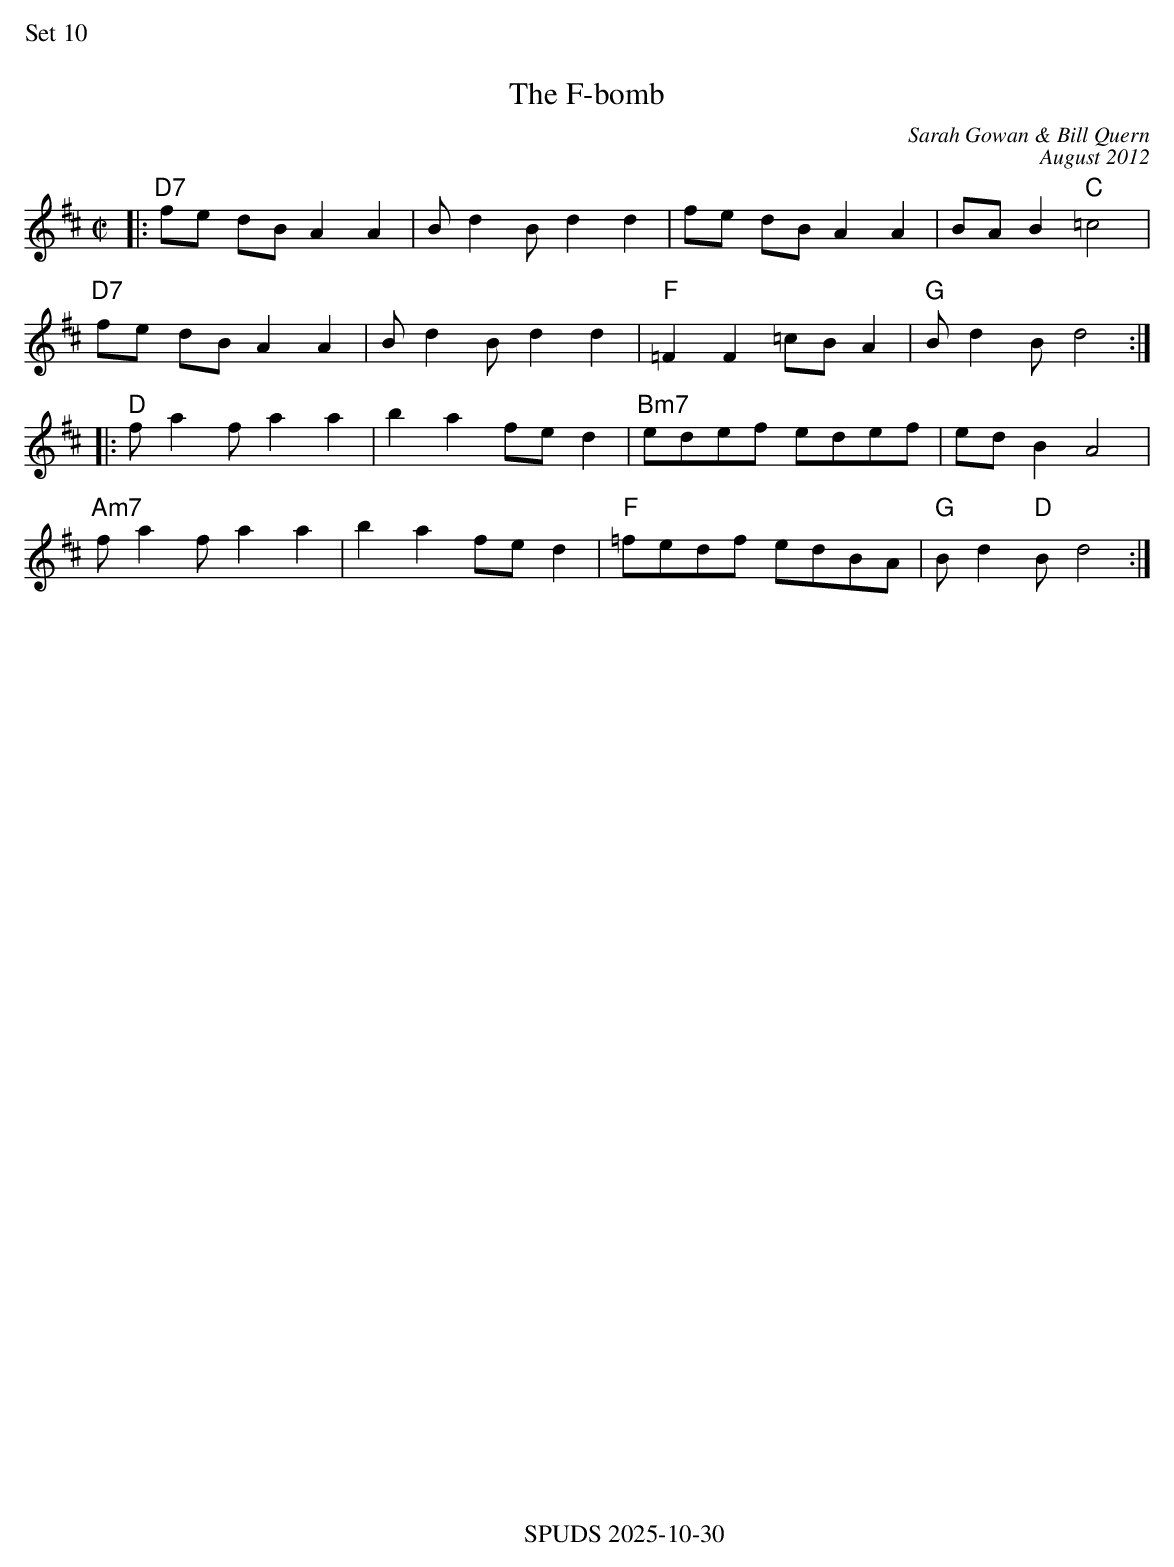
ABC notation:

X:1
%%text Set 10
T:The F-bomb
C:Sarah Gowan & Bill Quern
C:August 2012
M:C|
L:1/8
K:D
|:"D7"fe dB A2A2|Bd2 Bd2d2|fe dBA2A2|BAB2"C"=c4|
"D7"fe dB A2A2|Bd2 Bd2d2|"F"=F2F2=cBA2|"G"Bd2 Bd4:|
|:"D"fa2fa2a2|b2a2 fed2|"Bm7"edef edef|edB2 A4|
"Am7"fa2fa2a2|b2a2 fed2|"F"=fedf edBA|"G"Bd2 "D"Bd4:|
